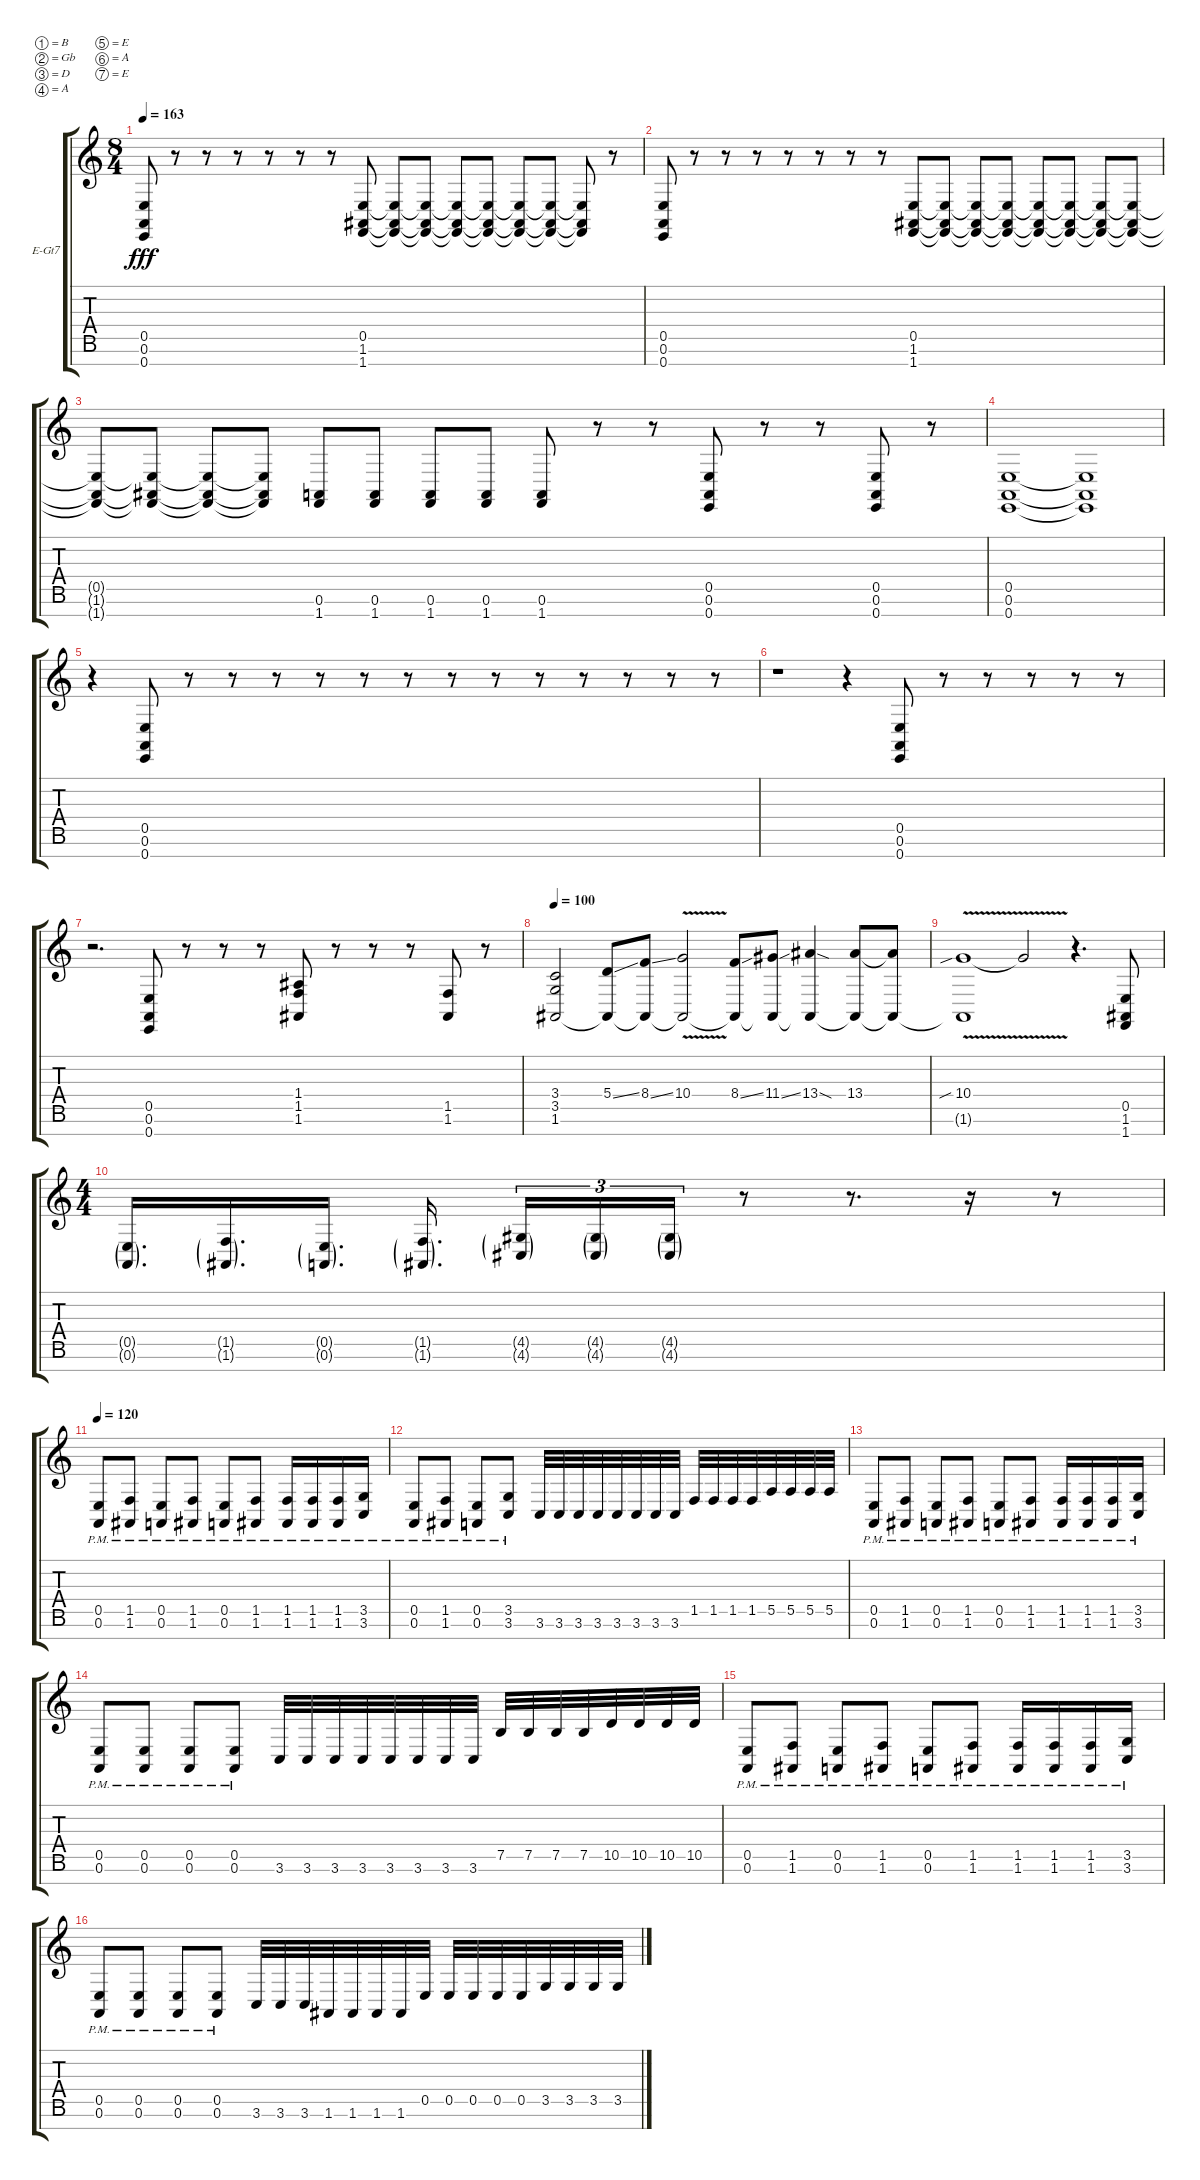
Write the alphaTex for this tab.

\defaultSystemsLayout 4
\bracketExtendMode groupsimilarinstruments
\firstSystemTrackNameOrientation horizontal
\otherSystemsTrackNameOrientation horizontal
\track ("Electric Guitar" "E-Gt7") {instrument distortionguitar}
\staff {score tabs}
\tuning (B3 Gb3 D3 A2 E2 A1 E1)
\ts (8 4)
\tempo 163
\clef g2
\scale
0.333333
\ks c
(0.7 0.6 0.5).8{dy fff} r.8 r.8 r.8 r.8 r.8 r.8 (0.5 1.7 1.6).8 (0.5{t} 1.7{t} 1.6{t}).8 (0.5{t} 1.7{t} 1.6{t}).8 (0.5{t} 1.7{t} 1.6{t}).8 (0.5{t} 1.7{t} 1.6{t}).8 (0.5{t} 1.7{t} 1.6{t}).8 (0.5{t} 1.7{t} 1.6{t}).8 (1.6{t} 1.7{t} 0.5{t}).8 r.8 |
\scale
0.333333 (0.7 0.6 0.5).8 r.8 r.8 r.8 r.8 r.8 r.8 r.8 (0.5 1.7 1.6).8 (0.5{t} 1.7{t} 1.6{t}).8 (0.5{t} 1.7{t} 1.6{t}).8 (0.5{t} 1.7{t} 1.6{t}).8 (0.5{t} 1.7{t} 1.6{t}).8 (0.5{t} 1.7{t} 1.6{t}).8 (1.6{t} 1.7{t} 0.5{t}).8 (0.5{t} 1.6{t} 1.7{t}).8 |
\scale
0.333333 (1.7{t} 1.6{t} 0.5{t}).8 (1.6{t} 1.7{t} 0.5{t}).8 (1.7{t} 1.6{t} 0.5{t}).8 (1.6{t} 1.7{t} 0.5{t}).8 (0.6 1.7).8 (0.6 1.7).8 (0.6 1.7).8 (0.6 1.7).8 (0.6 1.7).8 r.8 r.8 (0.7 0.6 0.5).8 r.8 r.8 (0.5 0.6 0.7).8 r.8 |
\scale
0.333333 (0.7 0.6 0.5).1 (0.7{t} 0.6{t} 0.5{t}).1 |
\scale
0.333333 r.4 (0.7 0.6 0.5).8 r.8 r.8 r.8 r.8 r.8 r.8 r.8 r.8 r.8 r.8 r.8 r.8 r.8 |
\scale
0.333333 r.1 r.4 (0.5 0.6 0.7).8 r.8 r.8 r.8 r.8 r.8 |
\scale
0.333333 r.2{d} (0.7 0.6 0.5).8 r.8 r.8 r.8 (1.6 1.5 1.4).8 r.8 r.8 r.8 (1.5 1.6).8 r.8 |
\tempo 100
\scale
0.333333 (1.6 3.5 3.4).2 (5.4{ss} 1.6{t}).8 (8.4{ss} 1.6{t}).8 (10.4{v} 1.6{t}).2 (8.4{ss} 1.6{t}).8 (11.4{ss} 1.6{t}).8 (13.4{sod} 1.6{t}).4 (13.4 1.6{t}).8 (13.4{t} 1.6{t}).8 |
\scale
0.333333 (10.4{v sib} 1.6{t}).1 10.4{v t}.2 r.4{d} (1.7 1.6 0.5).8 |
\ts (4 4)
\scale
0.333333 (0.6{g} 0.5{g}).16{d} (1.5{g} 1.6{g}).16{d} (0.6{g} 0.5{g}).16{d} (1.5{g} 1.6{g}).16{d} (4.6{g} 4.5{g}).16{tu (3 2)} (4.5{g} 4.6{g}).16{tu (3 2)} (4.5{g} 4.6{g}).16{tu (3 2)} r.8 r.8{d} r.16 r.8 |
\tempo 120
\scale
0.333333 (0.6{pm} 0.5{pm}).8 (1.6{pm} 1.5{pm}).8 (0.6{pm} 0.5{pm}).8 (1.6{pm} 1.5{pm}).8 (0.6{pm} 0.5{pm}).8 (1.5{pm} 1.6{pm}).8 (1.6{pm} 1.5{pm}).16 (1.5{pm} 1.6{pm}).16 (1.6{pm} 1.5{pm}).16 (3.5{pm} 3.6{pm}).16 |
\scale
0.333333 (0.6{pm} 0.5{pm}).8 (1.6{pm} 1.5{pm}).8 (0.6{pm} 0.5{pm}).8 (3.6{pm} 3.5{pm}).8 3.6.32 3.6.32 3.6.32 3.6.32 3.6.32 3.6.32 3.6.32 3.6.32 1.5.32 1.5.32 1.5.32 1.5.32 5.5.32 5.5.32 5.5.32 5.5.32 |
\scale
0.333333 (0.6{pm} 0.5{pm}).8 (1.6{pm} 1.5{pm}).8 (0.6{pm} 0.5{pm}).8 (1.6{pm} 1.5{pm}).8 (0.6{pm} 0.5{pm}).8 (1.5{pm} 1.6{pm}).8 (1.6{pm} 1.5{pm}).16 (1.5{pm} 1.6{pm}).16 (1.6{pm} 1.5{pm}).16 (3.5{pm} 3.6{pm}).16 |
\scale
0.333333 (0.6{pm} 0.5{pm}).8 (0.6{pm} 0.5{pm}).8 (0.6{pm} 0.5{pm}).8 (0.6{pm} 0.5{pm}).8 3.6.32 3.6.32 3.6.32 3.6.32 3.6.32 3.6.32 3.6.32 3.6.32 7.5.32 7.5.32 7.5.32 7.5.32 10.5.32 10.5.32 10.5.32 10.5.32 |
\scale
0.333333 (0.6{pm} 0.5{pm}).8 (1.6{pm} 1.5{pm}).8 (0.6{pm} 0.5{pm}).8 (1.6{pm} 1.5{pm}).8 (0.6{pm} 0.5{pm}).8 (1.5{pm} 1.6{pm}).8 (1.6{pm} 1.5{pm}).16 (1.5{pm} 1.6{pm}).16 (1.6{pm} 1.5{pm}).16 (3.5{pm} 3.6{pm}).16 |
(0.6{pm} 0.5{pm}).8 (0.6{pm} 0.5{pm}).8 (0.6{pm} 0.5{pm}).8 (0.6{pm} 0.5{pm}).8 3.6.32 3.6.32 3.6.32 1.6.32 1.6.32 1.6.32 1.6.32 0.5.32 0.5.32 0.5.32 0.5.32 0.5.32 3.5.32 3.5.32 3.5.32 3.5.32
